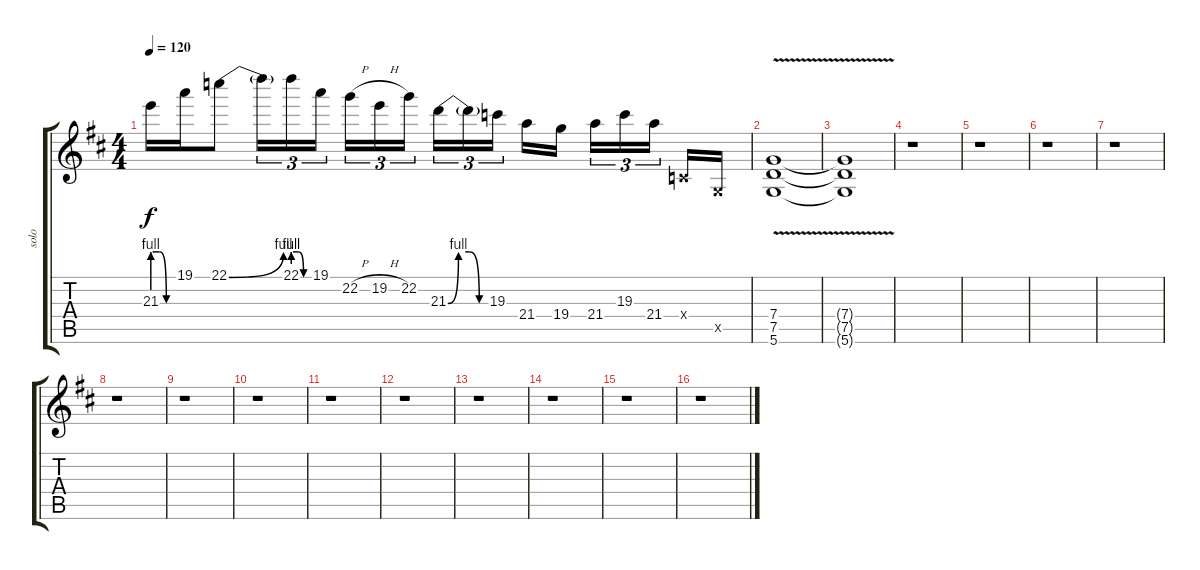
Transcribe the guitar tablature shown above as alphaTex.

\track ("solo" "solo") {instrument overdrivenguitar}
\staff {score tabs}
\tuning (D4 A3 F3 C3 G2 D2) {hide}
\ts (4 4)
\tempo 120
\clef g2
\ks d
21.3{be (custom 0 4 20 4 40 0 60 0)}.16{dy f} 19.1.16 22.1{be (bend 0 0 60 4)}.8 22.1{t}.16{tu (3 2)} 22.1{be (custom 0 4 20 4 40 0 60 0)}.16{tu (3 2)} 19.1.16{tu (3 2)} 22.2{h}.16{tu (3 2)} 19.2{h}.16{tu (3 2)} 22.2.16{tu (3 2)} 21.3{be (custom 0 0 15 4 30 4 45 0 60 0)}.16{tu (3 2)} 21.3{t}.16{tu (3 2)} 19.3.16{tu (3 2)} 21.4.16 19.4.16 21.4.16{tu (3 2)} 19.3.16{tu (3 2)} 21.4.16{tu (3 2)} 0.4{x}.16 0.5{x}.16 |
(7.4{v} 7.5{v} 5.6{v}).1 |
(7.4{t} 7.5{t} 5.6{t}).1 |
r.1 |
r.1 |
r.1 |
r.1 |
r.1 |
r.1 |
r.1 |
r.1 |
r.1 |
r.1 |
r.1 |
r.1 |
r.1
